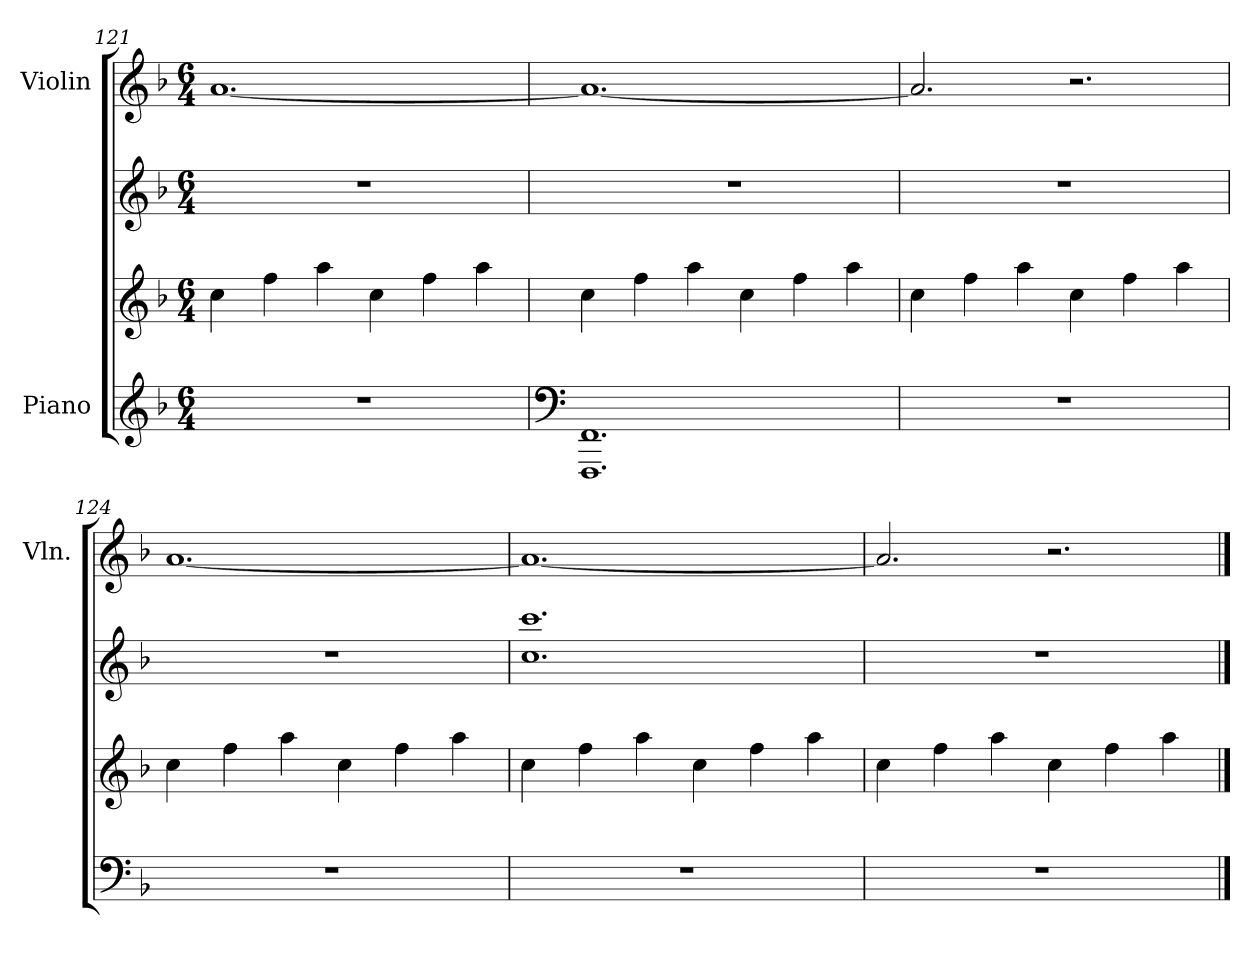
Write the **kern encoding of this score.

**kern	**kern	**kern	**kern
*part2	*part2	*part2	*part1
*staff4	*staff3	*staff2	*staff1
*I"Piano	*	*	*I"Violin
*	*	*	*I'Vln.
!!LO:PB:g=z
*clefG2	*clefG2	*clefG2	*clefG2
*k[b-]	*k[b-]	*k[b-]	*k[b-]
*F:	*F:	*F:	*F:
*M6/4	*M6/4	*M6/4	*M6/4
=121	=121	=121	=121
1.r	4cc\	1.r	[<1.a
.	4ff\	.	.
.	4aa\	.	.
.	4cc\	.	.
.	4ff\	.	.
.	4aa\	.	.
=122	=122	=122	=122
*clefF4	*	*	*
1.FF 1.FFF	4cc\	1.r	1.a_<
.	4ff\	.	.
.	4aa\	.	.
.	4cc\	.	.
.	4ff\	.	.
.	4aa\	.	.
=123	=123	=123	=123
1.r	4cc\	1.r	2.a/]
.	4ff\	.	.
.	4aa\	.	.
.	4cc\	.	2.r
.	4ff\	.	.
.	4aa\	.	.
!!LO:LB:g=z
=124	=124	=124	=124
1.r	4cc\	1.r	[<1.a
.	4ff\	.	.
.	4aa\	.	.
.	4cc\	.	.
.	4ff\	.	.
.	4aa\	.	.
=125	=125	=125	=125
*	*	*8va	*
1.r	4cc\	1.cccc 1.ccc	1.a_<
.	4ff\	.	.
.	4aa\	.	.
.	4cc\	.	.
.	4ff\	.	.
.	4aa\	.	.
=126	=126	=126	=126
*	*	*X8va	*
1.r	4cc\	1.r	2.a/]
.	4ff\	.	.
.	4aa\	.	.
.	4cc\	.	2.r
.	4ff\	.	.
.	4aa\	.	.
==	==	==	==
*-	*-	*-	*-
